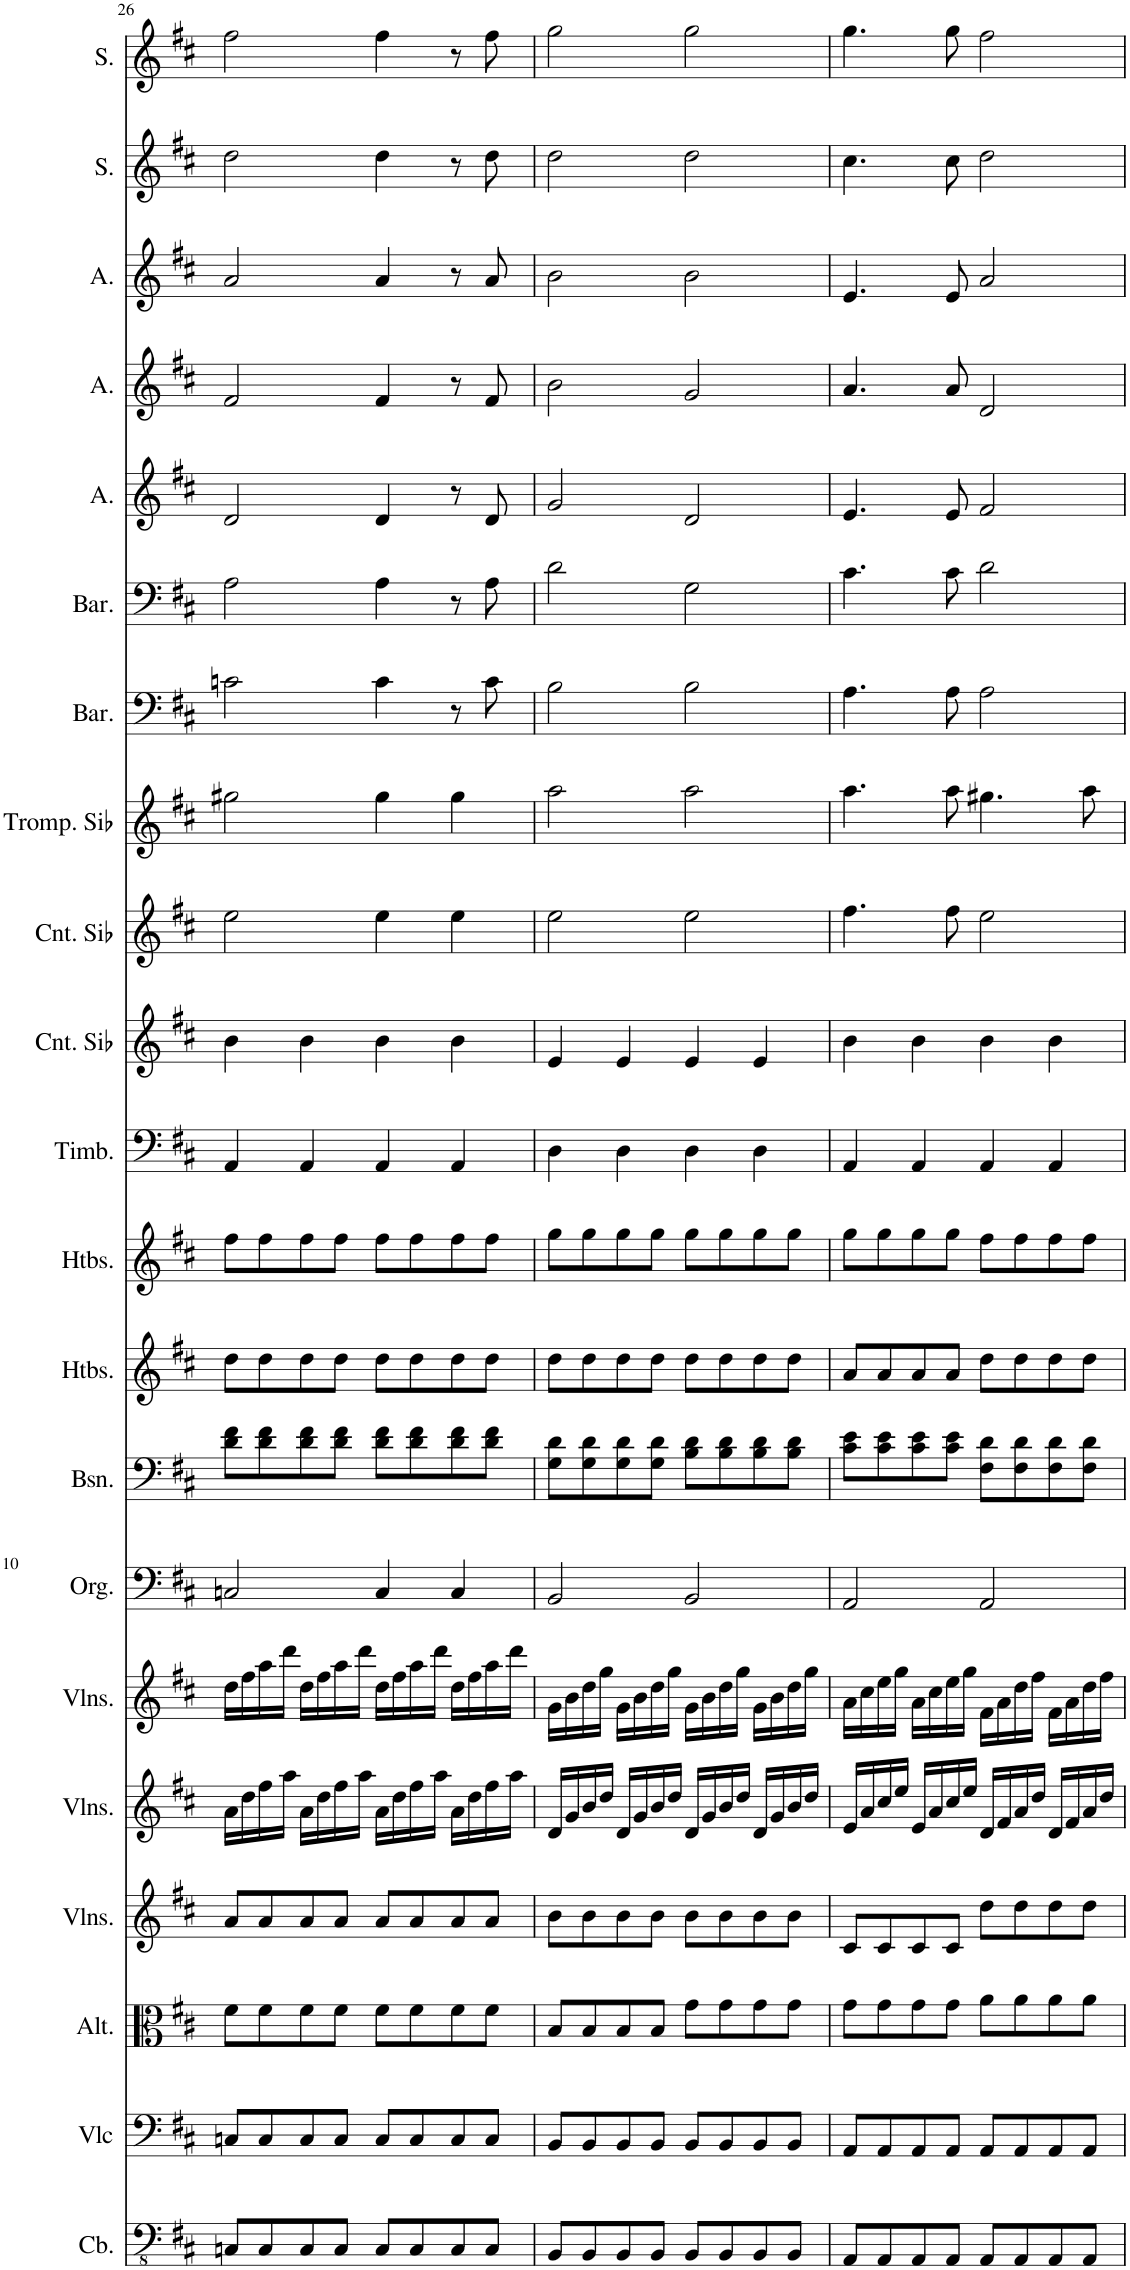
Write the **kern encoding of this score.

**kern	**kern	**kern	**kern	**kern	**kern	**kern	**kern	**kern	**kern	**kern	**kern	**kern	**kern	**kern	**kern	**kern	**kern	**kern	**kern	**kern
*part21	*part20	*part19	*part18	*part17	*part16	*part15	*part14	*part13	*part12	*part11	*part10	*part9	*part8	*part7	*part6	*part5	*part4	*part3	*part2	*part1
*staff21	*staff20	*staff19	*staff18	*staff17	*staff16	*staff15	*staff14	*staff13	*staff12	*staff11	*staff10	*staff9	*staff8	*staff7	*staff6	*staff5	*staff4	*staff3	*staff2	*staff1
*I"Contrebasse, Double Bass	*I"Violoncelle, Cello	*I"Alto, Viola	*I"Violons, Violin III	*I"Violons, Violin II	*I"Violons, Violin I	*I"Orgue, Organ	*I"Basson, Bassoon I &amp; II	*I"Hautbois, Oboe II	*I"Hautbois, Oboe I	*I"Timbales, Timpani	*I"Cornet en Sib, Trumpet III	*I"Cornet en Sib, Trumpet II	*I"Trompette en Sib, Trumpet I	*I"Baryton, Bass	*I"Baryton, Baritone	*I"Alto, Tenor	*I"Alto, Alto II	*I"Alto, Alto I	*I"Soprano, Soprano II	*I"Soprano, Soprano I
*I'Cb.	*I'Vlc	*I'Alt.	*I'Vlns.	*I'Vlns.	*I'Vlns.	*I'Org.	*I'Bsn.	*I'Htbs.	*I'Htbs.	*I'Timb.	*I'Cnt. Sib	*I'Cnt. Sib	*I'Tromp. Sib	*I'Bar.	*I'Bar.	*I'A.	*I'A.	*I'A.	*I'S.	*I'S.
!!LO:PB:g=z
*clefFv4	*clefF4	*clefC3	*clefG2	*clefG2	*clefG2	*clefF4	*clefF4	*clefG2	*clefG2	*clefF4	*clefG2	*clefG2	*clefG2	*clefF4	*clefF4	*clefG2	*clefG2	*clefG2	*clefG2	*clefG2
*Trd7c12	*	*	*	*	*	*	*	*	*	*	*Trd1c2	*Trd1c2	*Trd1c2	*	*	*	*	*	*	*
*k[f#c#]	*k[f#c#]	*k[f#c#]	*k[f#c#]	*k[f#c#]	*k[f#c#]	*k[f#c#]	*k[f#c#]	*k[f#c#]	*k[f#c#]	*k[f#c#]	*k[f#c#]	*k[f#c#]	*k[f#c#]	*k[f#c#]	*k[f#c#]	*k[f#c#]	*k[f#c#]	*k[f#c#]	*k[f#c#]	*k[f#c#]
*M4/4	*M4/4	*M4/4	*M4/4	*M4/4	*M4/4	*M4/4	*M4/4	*M4/4	*M4/4	*M4/4	*M4/4	*M4/4	*M4/4	*M4/4	*M4/4	*M4/4	*M4/4	*M4/4	*M4/4	*M4/4
=26	=26	=26	=26	=26	=26	=26	=26	=26	=26	=26	=26	=26	=26	=26	=26	=26	=26	=26	=26	=26
8CCn/L	8Cn/L	8f#\L	8a/L	16a\LL	16dd\LL	2Cn/	8d\ 8f#\L	8dd\L	8ff#\L	4AA/	4b\	2ee\	2gg#X\	2cn\	2A\	2d/	2f#/	2a/	2dd\	2ff#\
.	.	.	.	16dd\	16ff#\	.	.	.	.	.	.	.	.	.	.	.	.	.	.	.
8CC/	8C/	8f#\	8a/	16ff#\	16aa\	.	8d\ 8f#\	8dd\	8ff#\	.	.	.	.	.	.	.	.	.	.	.
.	.	.	.	16aa\JJ	16ddd\JJ	.	.	.	.	.	.	.	.	.	.	.	.	.	.	.
8CC/	8C/	8f#\	8a/	16a\LL	16dd\LL	.	8d\ 8f#\	8dd\	8ff#\	4AA/	4b\	.	.	.	.	.	.	.	.	.
.	.	.	.	16dd\	16ff#\	.	.	.	.	.	.	.	.	.	.	.	.	.	.	.
8CC/J	8C/J	8f#\J	8a/J	16ff#\	16aa\	.	8d\ 8f#\J	8dd\J	8ff#\J	.	.	.	.	.	.	.	.	.	.	.
.	.	.	.	16aa\JJ	16ddd\JJ	.	.	.	.	.	.	.	.	.	.	.	.	.	.	.
8CC/L	8C/L	8f#\L	8a/L	16a\LL	16dd\LL	4C/	8d\ 8f#\L	8dd\L	8ff#\L	4AA/	4b\	4ee\	4gg#\	4c\	4A\	4d/	4f#/	4a/	4dd\	4ff#\
.	.	.	.	16dd\	16ff#\	.	.	.	.	.	.	.	.	.	.	.	.	.	.	.
8CC/	8C/	8f#\	8a/	16ff#\	16aa\	.	8d\ 8f#\	8dd\	8ff#\	.	.	.	.	.	.	.	.	.	.	.
.	.	.	.	16aa\JJ	16ddd\JJ	.	.	.	.	.	.	.	.	.	.	.	.	.	.	.
8CC/	8C/	8f#\	8a/	16a\LL	16dd\LL	4C/	8d\ 8f#\	8dd\	8ff#\	4AA/	4b\	4ee\	4gg#\	8r	8r	8r	8r	8r	8r	8r
.	.	.	.	16dd\	16ff#\	.	.	.	.	.	.	.	.	.	.	.	.	.	.	.
8CC/J	8C/J	8f#\J	8a/J	16ff#\	16aa\	.	8d\ 8f#\J	8dd\J	8ff#\J	.	.	.	.	8c\	8A\	8d/	8f#/	8a/	8dd\	8ff#\
.	.	.	.	16aa\JJ	16ddd\JJ	.	.	.	.	.	.	.	.	.	.	.	.	.	.	.
=27	=27	=27	=27	=27	=27	=27	=27	=27	=27	=27	=27	=27	=27	=27	=27	=27	=27	=27	=27	=27
8BBB/L	8BB/L	8B/L	8b\L	16d/LL	16g\LL	2BB/	8G\ 8d\L	8dd\L	8gg\L	4D\	4e/	2ee\	2aa\	2B\	2d\	2g/	2b\	2b\	2dd\	2gg\
.	.	.	.	16g/	16b\	.	.	.	.	.	.	.	.	.	.	.	.	.	.	.
8BBB/	8BB/	8B/	8b\	16b/	16dd\	.	8G\ 8d\	8dd\	8gg\	.	.	.	.	.	.	.	.	.	.	.
.	.	.	.	16dd/JJ	16gg\JJ	.	.	.	.	.	.	.	.	.	.	.	.	.	.	.
8BBB/	8BB/	8B/	8b\	16d/LL	16g\LL	.	8G\ 8d\	8dd\	8gg\	4D\	4e/	.	.	.	.	.	.	.	.	.
.	.	.	.	16g/	16b\	.	.	.	.	.	.	.	.	.	.	.	.	.	.	.
8BBB/J	8BB/J	8B/J	8b\J	16b/	16dd\	.	8G\ 8d\J	8dd\J	8gg\J	.	.	.	.	.	.	.	.	.	.	.
.	.	.	.	16dd/JJ	16gg\JJ	.	.	.	.	.	.	.	.	.	.	.	.	.	.	.
8BBB/L	8BB/L	8g\L	8b\L	16d/LL	16g\LL	2BB/	8B\ 8d\L	8dd\L	8gg\L	4D\	4e/	2ee\	2aa\	2B\	2G\	2d/	2g/	2b\	2dd\	2gg\
.	.	.	.	16g/	16b\	.	.	.	.	.	.	.	.	.	.	.	.	.	.	.
8BBB/	8BB/	8g\	8b\	16b/	16dd\	.	8B\ 8d\	8dd\	8gg\	.	.	.	.	.	.	.	.	.	.	.
.	.	.	.	16dd/JJ	16gg\JJ	.	.	.	.	.	.	.	.	.	.	.	.	.	.	.
8BBB/	8BB/	8g\	8b\	16d/LL	16g\LL	.	8B\ 8d\	8dd\	8gg\	4D\	4e/	.	.	.	.	.	.	.	.	.
.	.	.	.	16g/	16b\	.	.	.	.	.	.	.	.	.	.	.	.	.	.	.
8BBB/J	8BB/J	8g\J	8b\J	16b/	16dd\	.	8B\ 8d\J	8dd\J	8gg\J	.	.	.	.	.	.	.	.	.	.	.
.	.	.	.	16dd/JJ	16gg\JJ	.	.	.	.	.	.	.	.	.	.	.	.	.	.	.
=28	=28	=28	=28	=28	=28	=28	=28	=28	=28	=28	=28	=28	=28	=28	=28	=28	=28	=28	=28	=28
8AAA/L	8AA/L	8g\L	8c#/L	16e/LL	16a\LL	2AA/	8c#\ 8e\L	8a/L	8gg\L	4AA/	4b\	4.ff#\	4.aa\	4.A\	4.c#\	4.e/	4.a/	4.e/	4.cc#\	4.gg\
.	.	.	.	16a/	16cc#\	.	.	.	.	.	.	.	.	.	.	.	.	.	.	.
8AAA/	8AA/	8g\	8c#/	16cc#/	16ee\	.	8c#\ 8e\	8a/	8gg\	.	.	.	.	.	.	.	.	.	.	.
.	.	.	.	16ee/JJ	16gg\JJ	.	.	.	.	.	.	.	.	.	.	.	.	.	.	.
8AAA/	8AA/	8g\	8c#/	16e/LL	16a\LL	.	8c#\ 8e\	8a/	8gg\	4AA/	4b\	.	.	.	.	.	.	.	.	.
.	.	.	.	16a/	16cc#\	.	.	.	.	.	.	.	.	.	.	.	.	.	.	.
8AAA/J	8AA/J	8g\J	8c#/J	16cc#/	16ee\	.	8c#\ 8e\J	8a/J	8gg\J	.	.	8ff#\	8aa\	8A\	8c#\	8e/	8a/	8e/	8cc#\	8gg\
.	.	.	.	16ee/JJ	16gg\JJ	.	.	.	.	.	.	.	.	.	.	.	.	.	.	.
8AAA/L	8AA/L	8a\L	8dd\L	16d/LL	16f#\LL	2AA/	8F#\ 8d\L	8dd\L	8ff#\L	4AA/	4b\	2ee\	4.gg#X\	2A\	2d\	2f#/	2d/	2a/	2dd\	2ff#\
.	.	.	.	16f#/	16a\	.	.	.	.	.	.	.	.	.	.	.	.	.	.	.
8AAA/	8AA/	8a\	8dd\	16a/	16dd\	.	8F#\ 8d\	8dd\	8ff#\	.	.	.	.	.	.	.	.	.	.	.
.	.	.	.	16dd/JJ	16ff#\JJ	.	.	.	.	.	.	.	.	.	.	.	.	.	.	.
8AAA/	8AA/	8a\	8dd\	16d/LL	16f#\LL	.	8F#\ 8d\	8dd\	8ff#\	4AA/	4b\	.	.	.	.	.	.	.	.	.
.	.	.	.	16f#/	16a\	.	.	.	.	.	.	.	.	.	.	.	.	.	.	.
8AAA/J	8AA/J	8a\J	8dd\J	16a/	16dd\	.	8F#\ 8d\J	8dd\J	8ff#\J	.	.	.	8aa\	.	.	.	.	.	.	.
.	.	.	.	16dd/JJ	16ff#\JJ	.	.	.	.	.	.	.	.	.	.	.	.	.	.	.
=	=	=	=	=	=	=	=	=	=	=	=	=	=	=	=	=	=	=	=	=
*-	*-	*-	*-	*-	*-	*-	*-	*-	*-	*-	*-	*-	*-	*-	*-	*-	*-	*-	*-	*-
